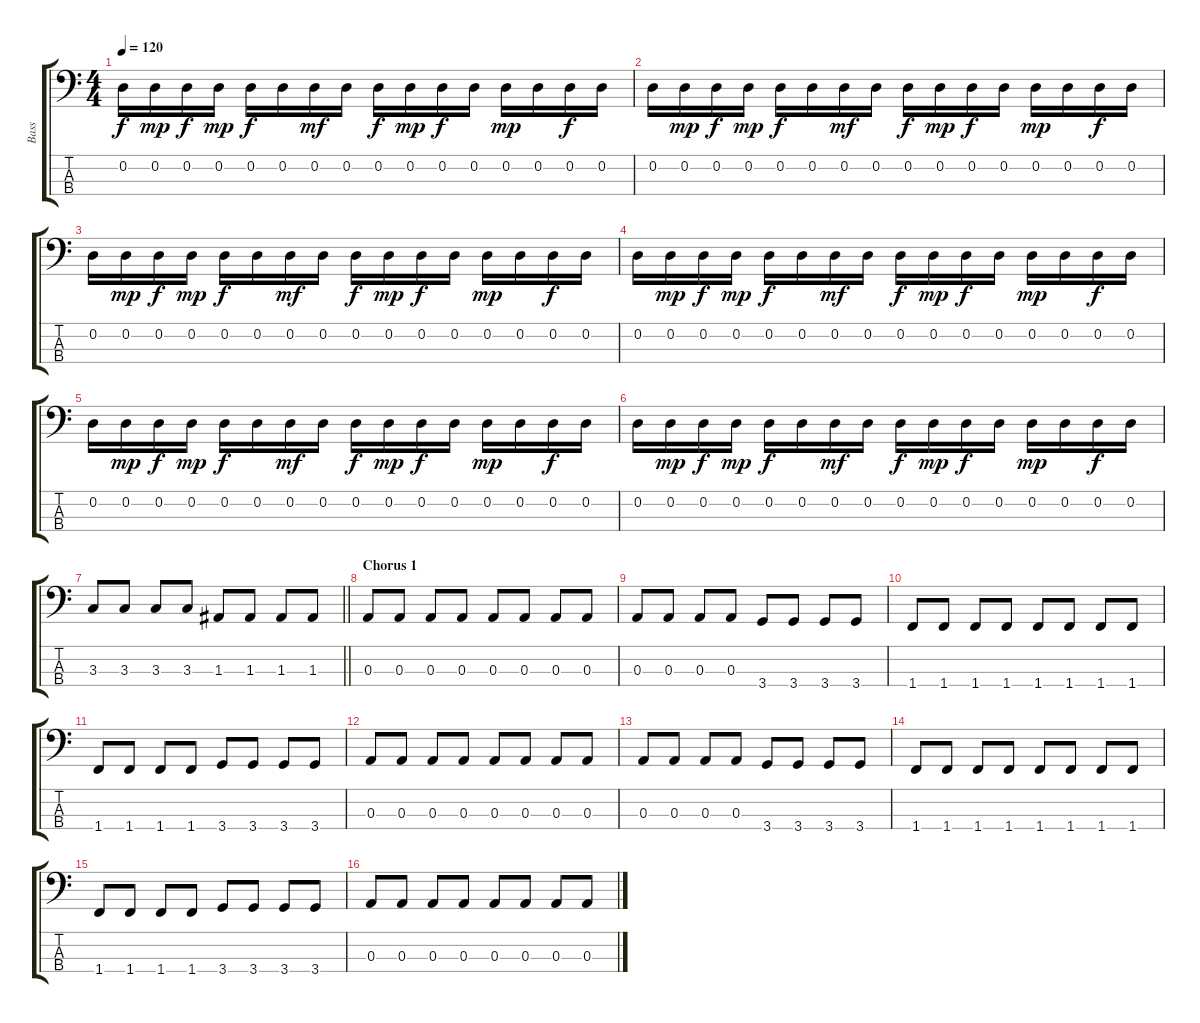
\track ("Bass" "Bass") {instrument electricbassfinger}
\staff {score tabs}
\tuning (G2 D2 A1 E1) {hide}
\ts (4 4)
\tempo 120
\clef f4
\ks c
0.2.16{dy f} 0.2.16{dy mp} 0.2.16{dy f} 0.2.16{dy mp} 0.2.16{dy f} 0.2.16 0.2.16{dy mf} 0.2.16 0.2.16{dy f} 0.2.16{dy mp} 0.2.16{dy f} 0.2.16 0.2.16{dy mp} 0.2.16 0.2.16{dy f} 0.2.16 |
0.2.16 0.2.16{dy mp} 0.2.16{dy f} 0.2.16{dy mp} 0.2.16{dy f} 0.2.16 0.2.16{dy mf} 0.2.16 0.2.16{dy f} 0.2.16{dy mp} 0.2.16{dy f} 0.2.16 0.2.16{dy mp} 0.2.16 0.2.16{dy f} 0.2.16 |
0.2.16 0.2.16{dy mp} 0.2.16{dy f} 0.2.16{dy mp} 0.2.16{dy f} 0.2.16 0.2.16{dy mf} 0.2.16 0.2.16{dy f} 0.2.16{dy mp} 0.2.16{dy f} 0.2.16 0.2.16{dy mp} 0.2.16 0.2.16{dy f} 0.2.16 |
0.2.16 0.2.16{dy mp} 0.2.16{dy f} 0.2.16{dy mp} 0.2.16{dy f} 0.2.16 0.2.16{dy mf} 0.2.16 0.2.16{dy f} 0.2.16{dy mp} 0.2.16{dy f} 0.2.16 0.2.16{dy mp} 0.2.16 0.2.16{dy f} 0.2.16 |
0.2.16 0.2.16{dy mp} 0.2.16{dy f} 0.2.16{dy mp} 0.2.16{dy f} 0.2.16 0.2.16{dy mf} 0.2.16 0.2.16{dy f} 0.2.16{dy mp} 0.2.16{dy f} 0.2.16 0.2.16{dy mp} 0.2.16 0.2.16{dy f} 0.2.16 |
0.2.16 0.2.16{dy mp} 0.2.16{dy f} 0.2.16{dy mp} 0.2.16{dy f} 0.2.16 0.2.16{dy mf} 0.2.16 0.2.16{dy f} 0.2.16{dy mp} 0.2.16{dy f} 0.2.16 0.2.16{dy mp} 0.2.16 0.2.16{dy f} 0.2.16 |
\barLineRight lightlight
3.3.8 3.3.8 3.3.8 3.3.8 1.3.8 1.3.8 1.3.8 1.3.8 |
\section ("" "Chorus 1")
0.3.8 0.3.8 0.3.8 0.3.8 0.3.8 0.3.8 0.3.8 0.3.8 |
0.3.8 0.3.8 0.3.8 0.3.8 3.4.8 3.4.8 3.4.8 3.4.8 |
1.4.8 1.4.8 1.4.8 1.4.8 1.4.8 1.4.8 1.4.8 1.4.8 |
1.4.8 1.4.8 1.4.8 1.4.8 3.4.8 3.4.8 3.4.8 3.4.8 |
0.3.8 0.3.8 0.3.8 0.3.8 0.3.8 0.3.8 0.3.8 0.3.8 |
0.3.8 0.3.8 0.3.8 0.3.8 3.4.8 3.4.8 3.4.8 3.4.8 |
1.4.8 1.4.8 1.4.8 1.4.8 1.4.8 1.4.8 1.4.8 1.4.8 |
1.4.8 1.4.8 1.4.8 1.4.8 3.4.8 3.4.8 3.4.8 3.4.8 |
0.3.8 0.3.8 0.3.8 0.3.8 0.3.8 0.3.8 0.3.8 0.3.8
